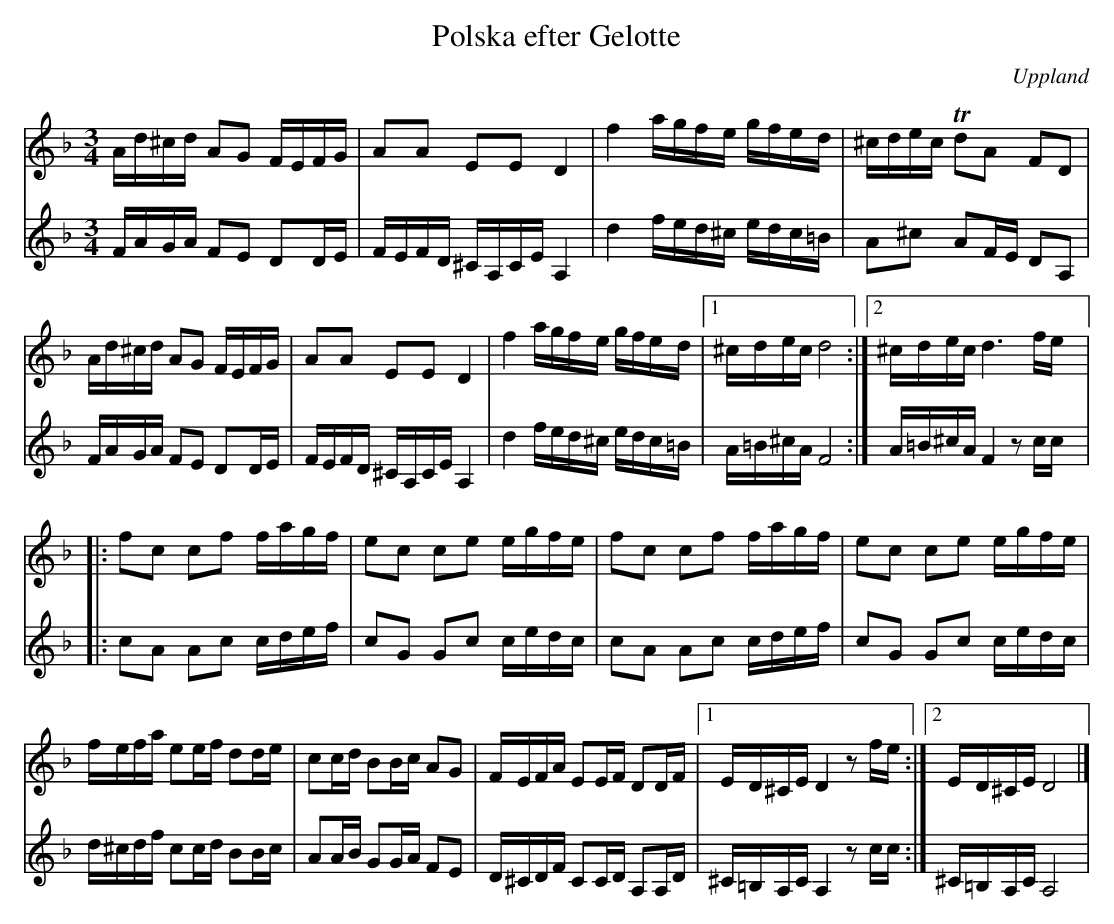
X:1
T:Polska efter Gelotte
O:Uppland
M:3/4
L:1/16
K:Dm
V:1
Ad^cd A2G2 FEFG | A2A2 E2E2 D4 | f4 agfe gfed | ^cdec Td2A2 F2D2 |
Ad^cd A2G2 FEFG | A2A2 E2E2 D4 | f4 agfe gfed |1 ^cdec d8 :|2 ^cdec d6 fe |:
f2c2 c2f2 fagf | e2c2 c2e2 egfe | f2c2 c2f2 fagf | e2c2 c2e2 egfe |
fefa e2ef d2de | c2cd B2Bc A2G2 | FEFA E2EF D2DF |1 ED^CE D4 z2fe :|2 ED^CE D8 |]
V:2
FAGA F2E2 D2DE | FEFD ^CA,CE A,4 | d4 fed^c edc=B | A2^c2 A2FE D2A,2 |
FAGA F2E2 D2DE | FEFD ^CA,CE A,4 | d4 fed^c edc=B |1 A=B^cA F8 :|2 A=B^cA F4 z2cc |:
c2A2 A2c2 cdef | c2G2 G2c2 cedc | c2A2 A2c2 cdef | c2G2 G2c2 cedc |
d^cdf c2cd B2Bc | A2AB G2GA F2E2 | D^CDF C2CD A,2A,D |1 ^C=B,A,C A,4 z2cc :|2 ^C=B,A,C A,8 |
